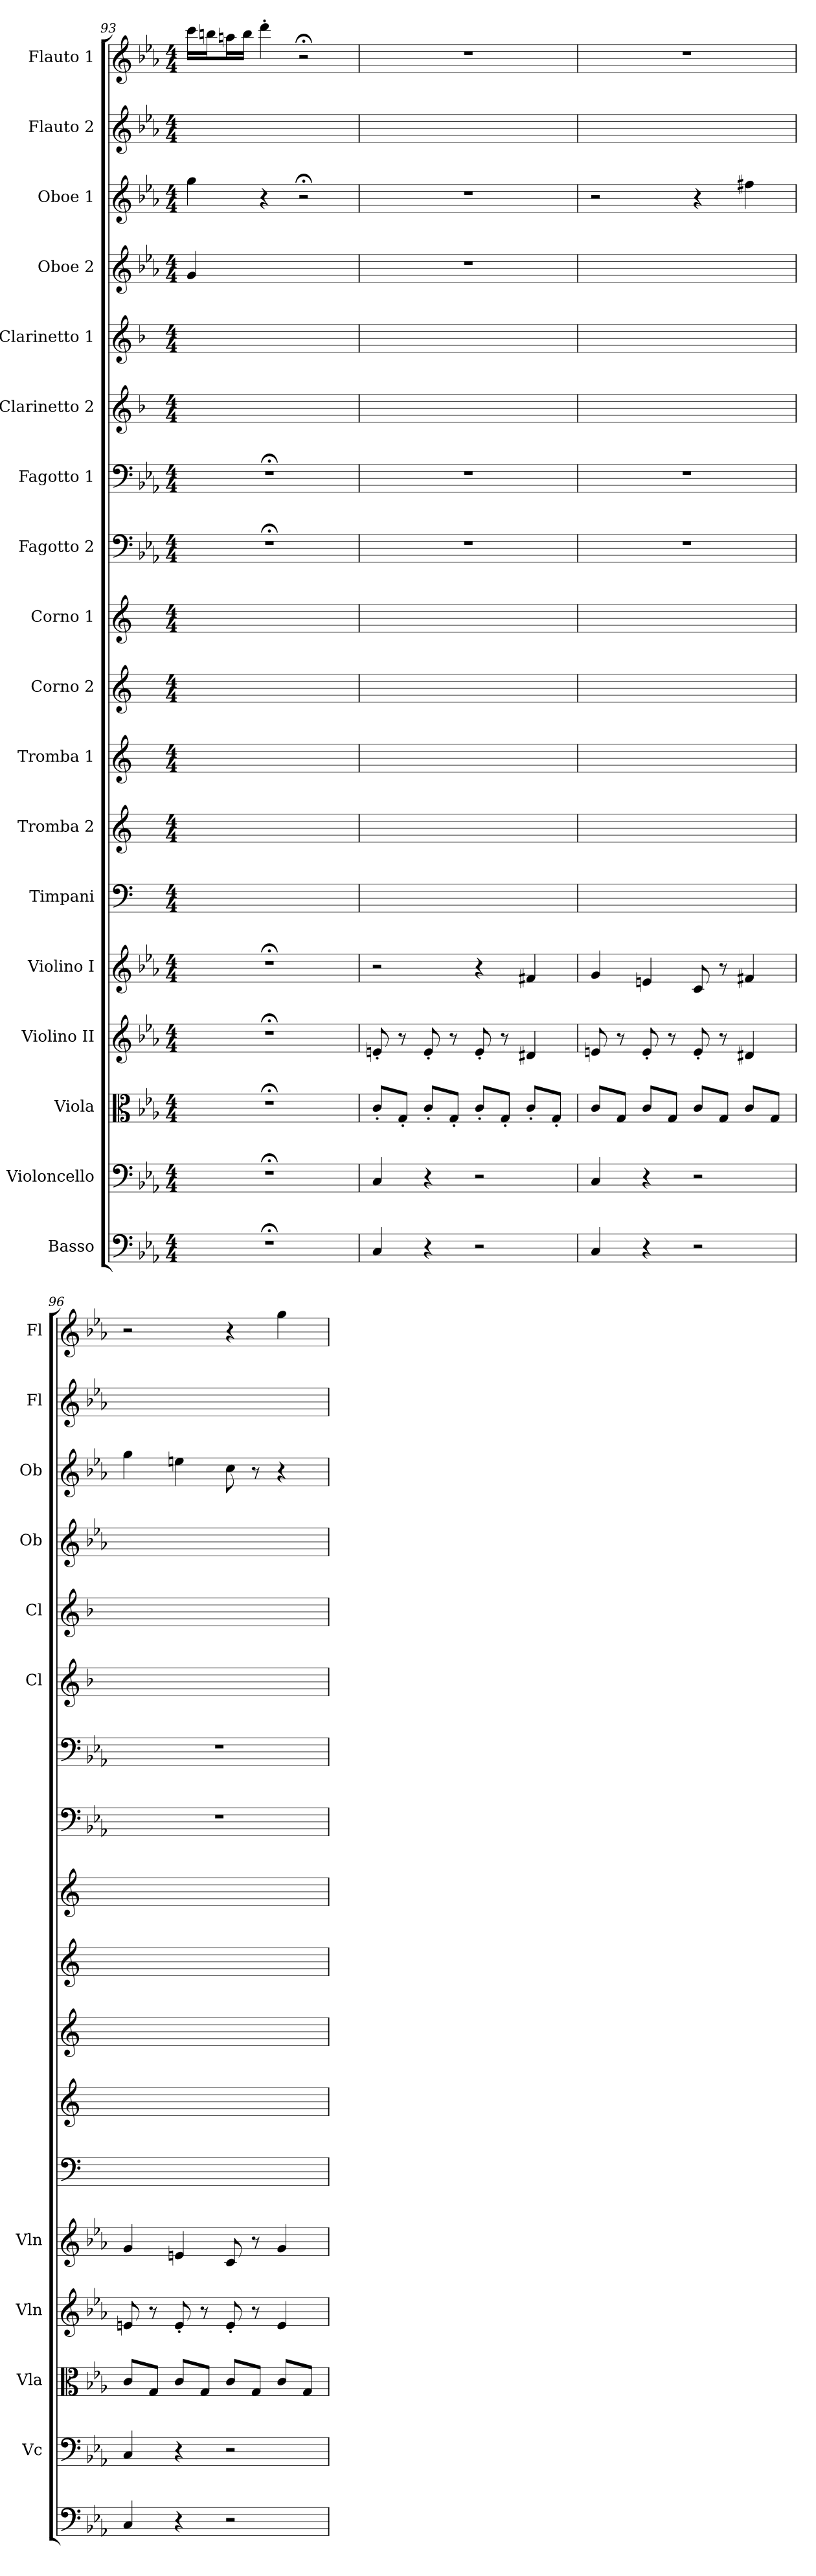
**kern	**kern	**kern	**kern	**kern	**kern	**kern	**kern	**kern	**kern	**kern	**kern	**kern	**kern	**kern	**kern	**kern	**kern
*part18	*part17	*part16	*part15	*part14	*part13	*part12	*part11	*part10	*part9	*part8	*part7	*part6	*part5	*part4	*part3	*part2	*part1
*staff18	*staff17	*staff16	*staff15	*staff14	*staff13	*staff12	*staff11	*staff10	*staff9	*staff8	*staff7	*staff6	*staff5	*staff4	*staff3	*staff2	*staff1
*I"Basso	*I"Violoncello	*I"Viola	*I"Violino II	*I"Violino I	*I"Timpani	*I"Tromba 2	*I"Tromba 1	*I"Corno 2	*I"Corno 1	*I"Fagotto 2	*I"Fagotto 1	*I"Clarinetto 2	*I"Clarinetto 1	*I"Oboe 2	*I"Oboe 1	*I"Flauto 2	*I"Flauto 1
*	*I'Vc	*I'Vla	*I'Vln	*I'Vln	*	*	*	*	*	*	*	*I'Cl	*I'Cl	*I'Ob	*I'Ob	*I'Fl	*I'Fl
*clefF4	*clefF4	*clefC3	*clefG2	*clefG2	*clefF4	*clefG2	*clefG2	*clefG2	*clefG2	*clefF4	*clefF4	*clefG2	*clefG2	*clefG2	*clefG2	*clefG2	*clefG2
*ITrd7c12	*	*	*	*	*	*ITrd-2c-3	*ITrd-2c-3	*ITrd5c9	*ITrd5c9	*	*	*ITrd1c2	*ITrd1c2	*	*	*	*
*k[b-e-a-]	*k[b-e-a-]	*k[b-e-a-]	*k[b-e-a-]	*k[b-e-a-]	*	*	*	*	*	*k[b-e-a-]	*k[b-e-a-]	*k[b-e-a-]	*k[b-e-a-]	*k[b-e-a-]	*k[b-e-a-]	*k[b-e-a-]	*k[b-e-a-]
*M4/4	*M4/4	*M4/4	*M4/4	*M4/4	*M4/4	*M4/4	*M4/4	*M4/4	*M4/4	*M4/4	*M4/4	*M4/4	*M4/4	*M4/4	*M4/4	*M4/4	*M4/4
=93	=93	=93	=93	=93	=93	=93	=93	=93	=93	=93	=93	=93	=93	=93	=93	=93	=93
1r;<	1r;<	1r;<	1r;<	1r;<	1ryy	1ryy	1ryy	1ryy	1ryy	1r;<	1r;<	1ryy	1ryy	4g	4gg	1ryy	16ccc\LL
.	.	.	.	.	.	.	.	.	.	.	.	.	.	.	.	.	16bbn\J
.	.	.	.	.	.	.	.	.	.	.	.	.	.	.	.	.	16aan\L
.	.	.	.	.	.	.	.	.	.	.	.	.	.	.	.	.	16bb\JJ
.	.	.	.	.	.	.	.	.	.	.	.	.	.	4ryy	4r	.	4ddd'
.	.	.	.	.	.	.	.	.	.	.	.	.	.	2ryy	2r;<	.	2r;<
=94	=94	=94	=94	=94	=94	=94	=94	=94	=94	=94	=94	=94	=94	=94	=94	=94	=94
4CC	4C	8c'/L	8en'	2r	1ryy	1ryy	1ryy	1ryy	1ryy	1r	1r	1ryy	1ryy	1r	1r	1ryy	1r
.	.	8G'/J	8r	.	.	.	.	.	.	.	.	.	.	.	.	.	.
4r	4r	8c'/L	8e'	.	.	.	.	.	.	.	.	.	.	.	.	.	.
.	.	8G'/J	8r	.	.	.	.	.	.	.	.	.	.	.	.	.	.
2r	2r	8c'/L	8e'	4r	.	.	.	.	.	.	.	.	.	.	.	.	.
.	.	8G'/J	8r	.	.	.	.	.	.	.	.	.	.	.	.	.	.
.	.	8c'/L	4d#X	4f#X	.	.	.	.	.	.	.	.	.	.	.	.	.
.	.	8G'/J	.	.	.	.	.	.	.	.	.	.	.	.	.	.	.
=95	=95	=95	=95	=95	=95	=95	=95	=95	=95	=95	=95	=95	=95	=95	=95	=95	=95
4CC	4C	8c/L	8en	4g	1ryy	1ryy	1ryy	1ryy	1ryy	1r	1r	1ryy	1ryy	1ryy	2r	1ryy	1r
.	.	8G/J	8r	.	.	.	.	.	.	.	.	.	.	.	.	.	.
4r	4r	8c/L	8e'	4en	.	.	.	.	.	.	.	.	.	.	.	.	.
.	.	8G/J	8r	.	.	.	.	.	.	.	.	.	.	.	.	.	.
2r	2r	8c/L	8e'	8c	.	.	.	.	.	.	.	.	.	.	4r	.	.
.	.	8G/J	8r	8r	.	.	.	.	.	.	.	.	.	.	.	.	.
.	.	8c/L	4d#X	4f#X	.	.	.	.	.	.	.	.	.	.	4ff#X	.	.
.	.	8G/J	.	.	.	.	.	.	.	.	.	.	.	.	.	.	.
=96	=96	=96	=96	=96	=96	=96	=96	=96	=96	=96	=96	=96	=96	=96	=96	=96	=96
4CC	4C	8c/L	8en	4g	1ryy	1ryy	1ryy	1ryy	1ryy	1r	1r	1ryy	1ryy	1ryy	4gg	1ryy	2r
.	.	8G/J	8r	.	.	.	.	.	.	.	.	.	.	.	.	.	.
4r	4r	8c/L	8e'	4en	.	.	.	.	.	.	.	.	.	.	4een	.	.
.	.	8G/J	8r	.	.	.	.	.	.	.	.	.	.	.	.	.	.
2r	2r	8c/L	8e'	8c	.	.	.	.	.	.	.	.	.	.	8cc	.	4r
.	.	8G/J	8r	8r	.	.	.	.	.	.	.	.	.	.	8r	.	.
.	.	8c/L	4e	4g	.	.	.	.	.	.	.	.	.	.	4r	.	4gg
.	.	8G/J	.	.	.	.	.	.	.	.	.	.	.	.	.	.	.
=	=	=	=	=	=	=	=	=	=	=	=	=	=	=	=	=	=
*-	*-	*-	*-	*-	*-	*-	*-	*-	*-	*-	*-	*-	*-	*-	*-	*-	*-
